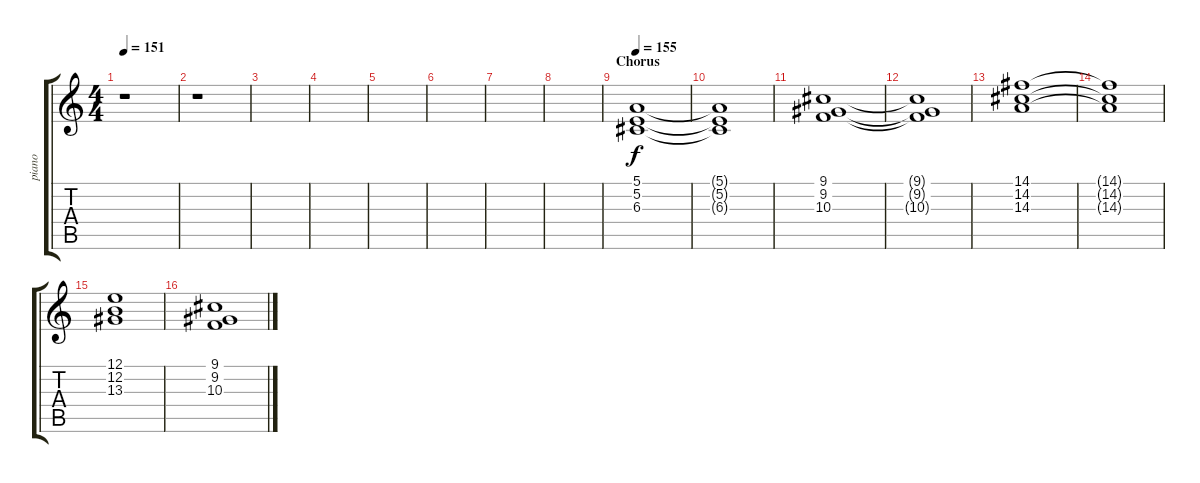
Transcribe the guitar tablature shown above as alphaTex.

\track ("piano" "piano") {instrument electricgrandpiano}
\staff {score tabs}
\tuning (E4 B3 G3 D3 A2 E2) {hide}
\ts (4 4)
\tempo 151
\clef g2
\ks c
r.1{dy f} |
r.1 |
|
|
|
|
|
|
\section ("" "Chorus")
\tempo 155
(5.1 5.2 6.3).1{volume 14 instrument drawbarorgan} |
(5.1{t} 5.2{t} 6.3{t}).1 |
(9.1 9.2 10.3).1 |
(9.1{t} 9.2{t} 10.3{t}).1 |
(14.1 14.2 14.3).1 |
(14.1{t} 14.2{t} 14.3{t}).1 |
(12.1 12.2 13.3).1 |
(9.1 9.2 10.3).1
